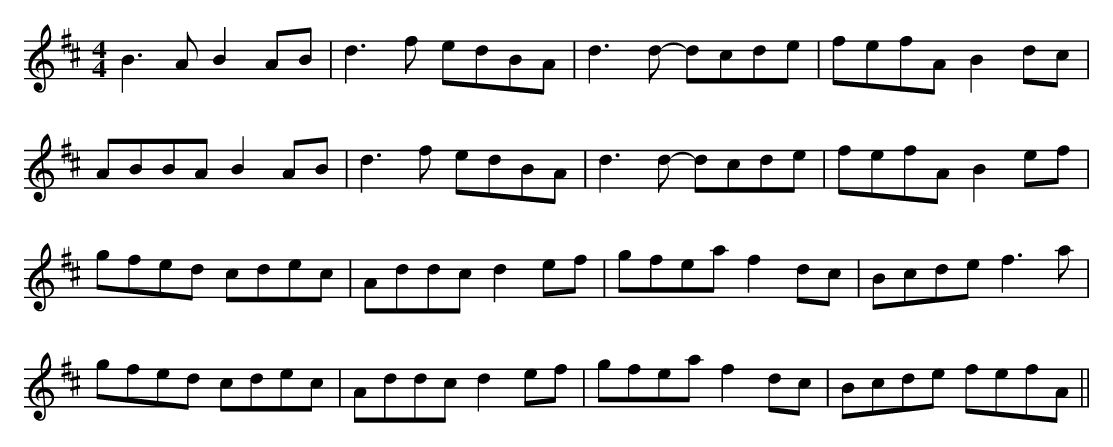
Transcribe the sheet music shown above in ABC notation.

X:1
M:4/4
K:Bmin
B3A B2AB|d3f edBA|d3d- dcde|fefA B2dc|
ABBA B2AB|d3f edBA|d3d- dcde|fefA B2ef|
gfed cdec|Addc d2ef|gfeaf2dc|Bcde f3a|
gfed cdec|Addc d2ef|gfeaf2dc|Bcde fefA||
